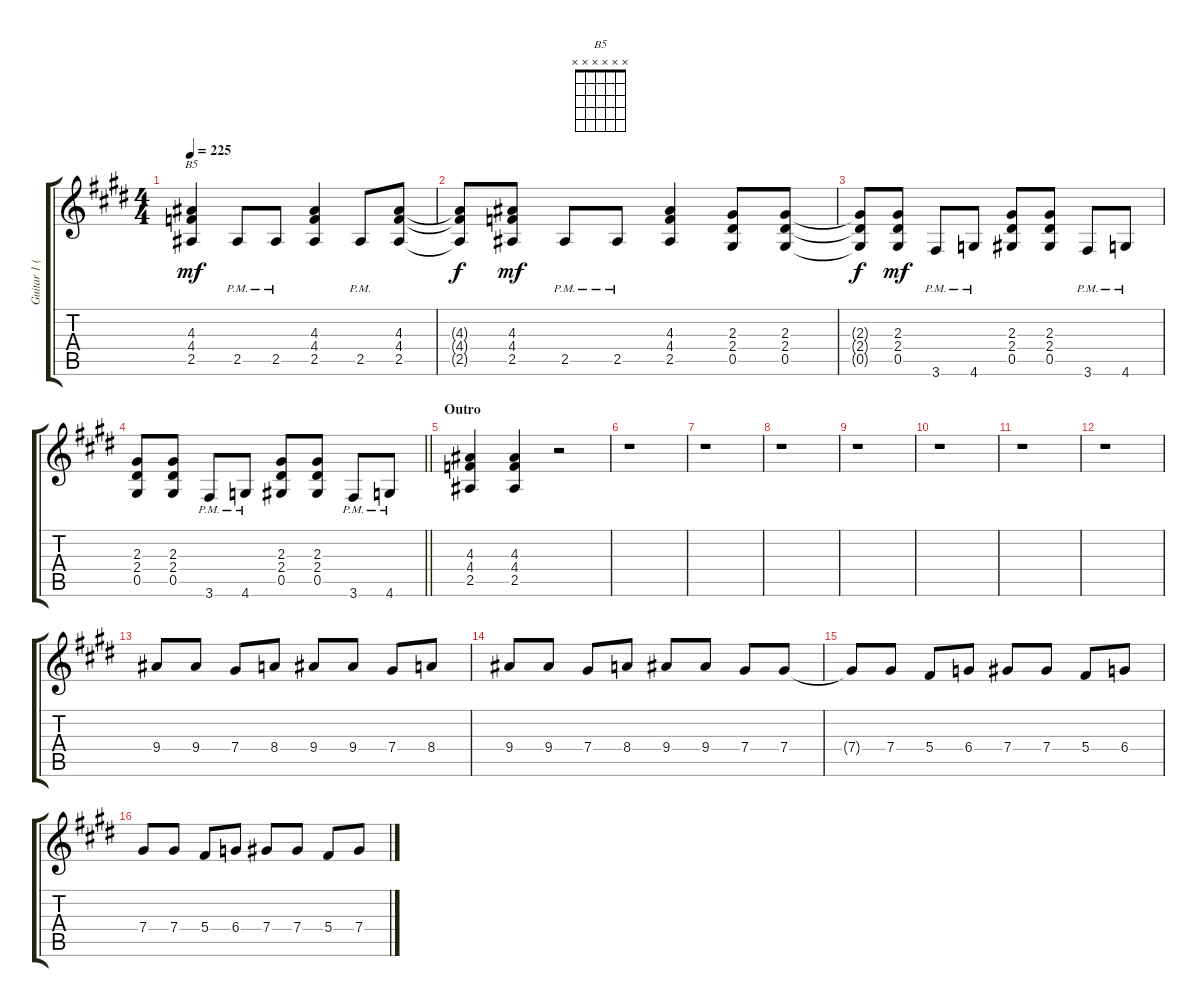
\track ("Guitar 1 (Slash)" "Guitar 1 (") {instrument overdrivenguitar}
\staff {score tabs}
\tuning (Eb4 Bb3 Gb3 Db3 Ab2 Eb2) {hide}
\chord ("B5" x x x x x x)
\ts (4 4)
\tempo 225
\clef g2
\ks e
(4.3 4.4 2.5).4{ch "B5" dy mf} 2.5{pm}.8 2.5{pm}.8 (4.3 4.4 2.5).4 2.5{pm}.8 (4.3 4.4 2.5).8 |
(4.3{t} 4.4{t} 2.5{t}).8{dy f} (4.3 4.4 2.5).8{dy mf} 2.5{pm}.8 2.5{pm}.8 (4.3 4.4 2.5).4 (2.3 2.4 0.5).8 (2.3 2.4 0.5).8 |
(2.3{t} 2.4{t} 0.5{t}).8{dy f} (2.3 2.4 0.5).8{dy mf} 3.6{pm}.8 4.6{pm}.8 (2.3 2.4 0.5).8 (2.3 2.4 0.5).8 3.6{pm}.8 4.6{pm}.8 |
\barLineRight lightlight
(2.3 2.4 0.5).8 (2.3 2.4 0.5).8 3.6{pm}.8 4.6{pm}.8 (2.3 2.4 0.5).8 (2.3 2.4 0.5).8 3.6{pm}.8 4.6{pm}.8 |
\section ("" "Outro")
(4.3 4.4 2.5).4 (4.3 4.4 2.5).4 r.2 |
r.1 |
r.1 |
r.1 |
r.1 |
r.1 |
r.1 |
r.1 |
9.4.8 9.4.8 7.4.8 8.4.8 9.4.8 9.4.8 7.4.8 8.4.8 |
9.4.8 9.4.8 7.4.8 8.4.8 9.4.8 9.4.8 7.4.8 7.4.8 |
7.4{t}.8 7.4.8 5.4.8 6.4.8 7.4.8 7.4.8 5.4.8 6.4.8 |
7.4.8 7.4.8 5.4.8 6.4.8 7.4.8 7.4.8 5.4.8 7.4.8
